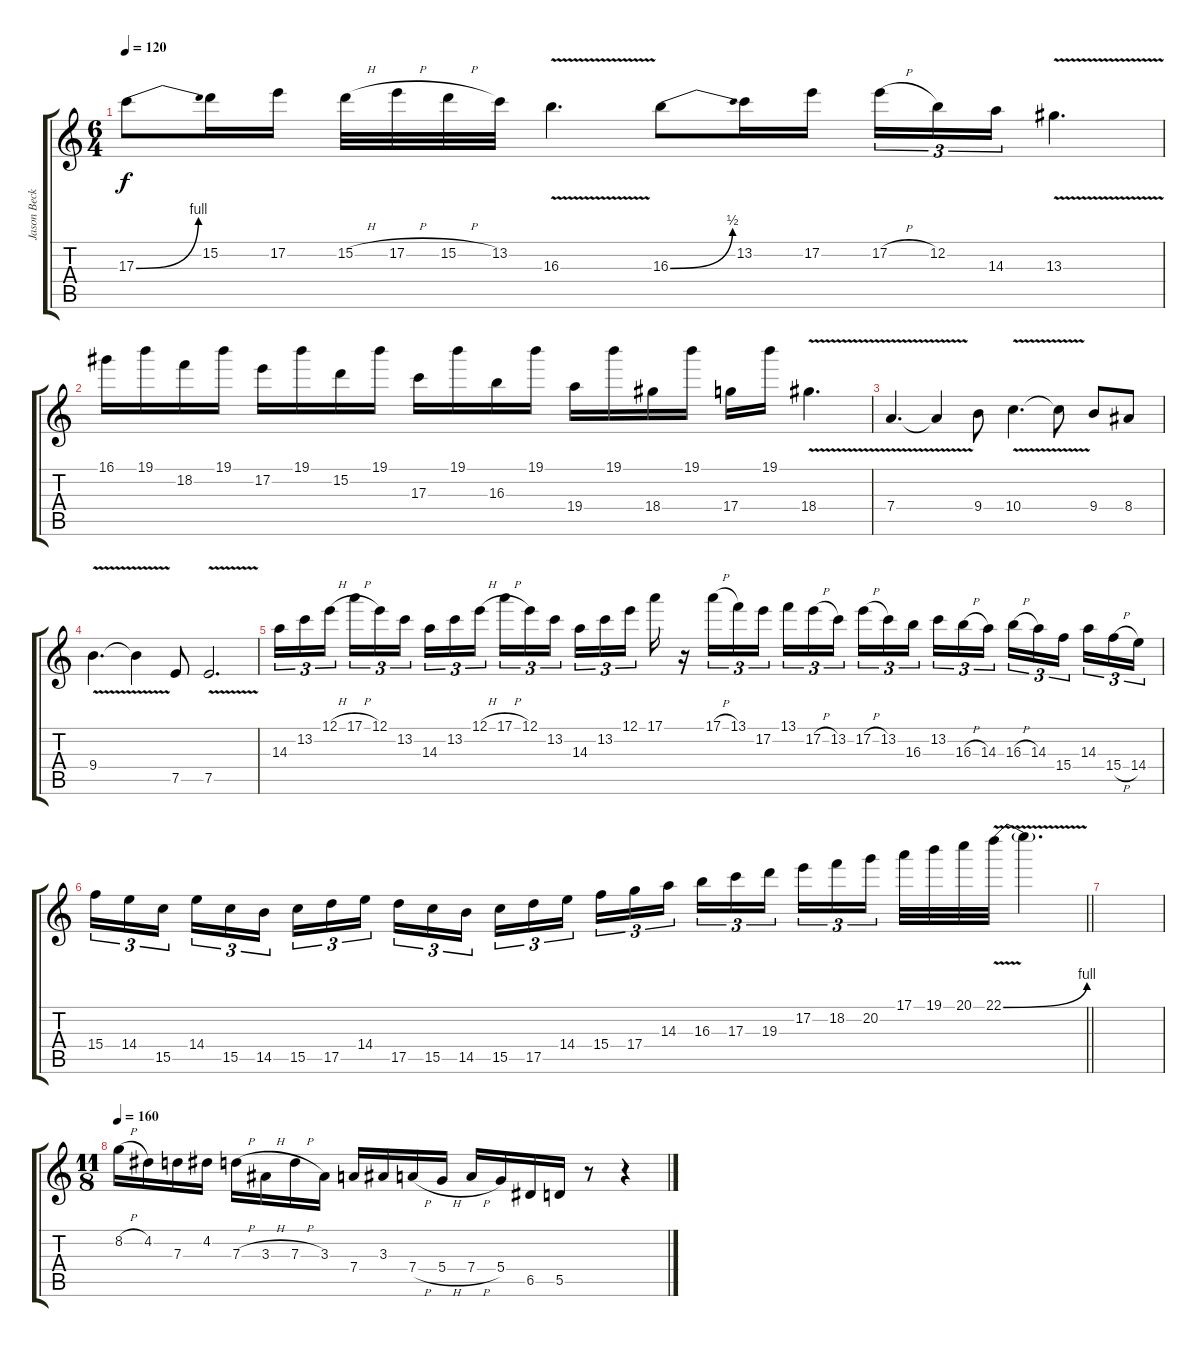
\track ("Jason Becker" "Jason Beck") {instrument distortionguitar}
\staff {score tabs}
\tuning (E4 B3 G3 D3 A2 E2) {hide}
\ts (6 4)
\tempo 120
\clef g2
\ks c
17.3{be (bend 0 0 60 4)}.8{dy f} 15.2.16 17.2.16 15.2{h}.32 17.2{h}.32 15.2{h}.32 13.2.32 16.3{v}.4{d} 16.3{be (bend 0 0 60 2)}.8 13.2.16 17.2.16{beam splitsecondary} 17.2{h}.16{tu (3 2)} 12.2.16{tu (3 2)} 14.3.16{tu (3 2)} 13.3{v}.4{d} |
16.1.16 19.1.16 18.2.16 19.1.16 17.2.16 19.1.16 15.2.16 19.1.16 17.3.16 19.1.16 16.3.16 19.1.16 19.4.16 19.1.16 18.4.16 19.1.16 17.4.16 19.1.16 18.4{v}.4{d} |
7.4{v}.4{d} 7.4{t}.4 9.4.8 10.4{v}.4{d} 10.4{t}.8 9.4.8 8.4.8 |
9.4{v}.4{d} 9.4{t}.4 7.5.8 7.5{v}.2{d} |
14.3.16{tu (3 2)} 13.2.16{tu (3 2)} 12.1{h}.16{tu (3 2) beam splitsecondary} 17.1{h}.16{tu (3 2)} 12.1.16{tu (3 2)} 13.2.16{tu (3 2) beam splitsecondary} 14.3.16{tu (3 2)} 13.2.16{tu (3 2)} 12.1{h}.16{tu (3 2) beam splitsecondary} 17.1{h}.16{tu (3 2)} 12.1.16{tu (3 2)} 13.2.16{tu (3 2) beam splitsecondary} 14.3.16{tu (3 2)} 13.2.16{tu (3 2)} 12.1.16{tu (3 2) beam splitsecondary} 17.1.16 r.16 17.1{h}.16{tu (3 2)} 13.1.16{tu (3 2)} 17.2.16{tu (3 2) beam splitsecondary} 13.1.16{tu (3 2)} 17.2{h}.16{tu (3 2)} 13.2.16{tu (3 2) beam splitsecondary} 17.2{h}.16{tu (3 2)} 13.2.16{tu (3 2)} 16.3.16{tu (3 2) beam splitsecondary} 13.2.16{tu (3 2)} 16.3{h}.16{tu (3 2)} 14.3.16{tu (3 2) beam splitsecondary} 16.3{h}.16{tu (3 2)} 14.3.16{tu (3 2)} 15.4.16{tu (3 2) beam splitsecondary} 14.3.16{tu (3 2)} 15.4{h}.16{tu (3 2)} 14.4.16{tu (3 2)} |
\barLineRight lightlight
15.4.16{tu (3 2)} 14.4.16{tu (3 2)} 15.5.16{tu (3 2) beam splitsecondary} 14.4.16{tu (3 2)} 15.5.16{tu (3 2)} 14.5.16{tu (3 2) beam splitsecondary} 15.5.16{tu (3 2)} 17.5.16{tu (3 2)} 14.4.16{tu (3 2) beam splitsecondary} 17.5.16{tu (3 2)} 15.5.16{tu (3 2)} 14.5.16{tu (3 2) beam splitsecondary} 15.5.16{tu (3 2)} 17.5.16{tu (3 2)} 14.4.16{tu (3 2) beam splitsecondary} 15.4.16{tu (3 2)} 17.4.16{tu (3 2)} 14.3.16{tu (3 2)} 16.3.16{tu (3 2)} 17.3.16{tu (3 2)} 19.3.16{tu (3 2) beam splitsecondary} 17.2.16{tu (3 2)} 18.2.16{tu (3 2)} 20.2.16{tu (3 2) beam splitsecondary} 17.1.32 19.1.32 20.1.32 22.1{be (bend 0 0 60 4) v}.32 22.1{t}.4{d} |
|
\ts (11 8)
\tempo 160
8.2{h}.16 4.2.16 7.3.16 4.2.16 7.3{h}.16 3.3{h}.16 7.3{h}.16 3.3.16 7.4.16 3.3.16 7.4{h}.16 5.4{h}.16 7.4{h}.16 5.4.16 6.5.16 5.5.16 r.8 r.4
